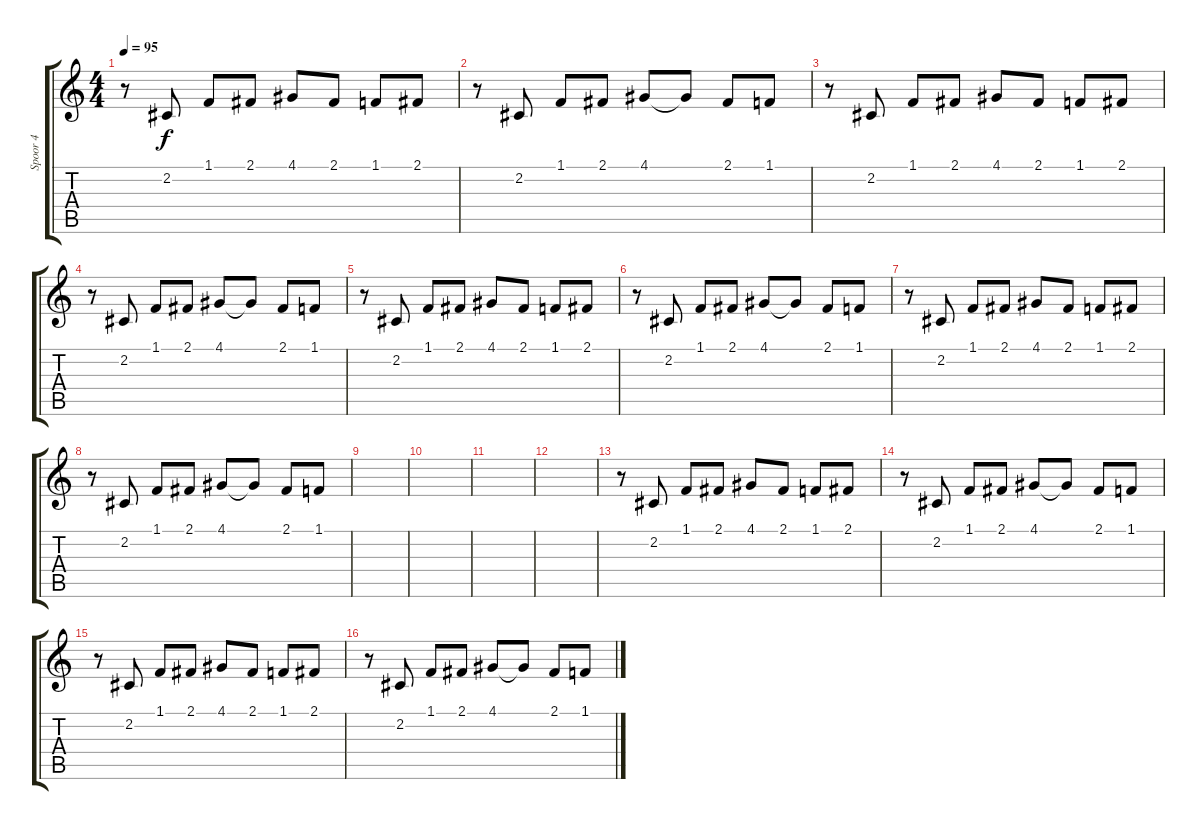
\track ("Spoor 4" "Spoor 4") {instrument choiraahs}
\staff {score tabs}
\tuning (E4 B3 G3 D3 A2 E2) {hide}
\ts (4 4)
\tempo 95
\clef g2
\ks c
r.8{dy f} 2.2.8 1.1.8 2.1.8 4.1.8 2.1.8 1.1.8 2.1.8 |
r.8 2.2.8 1.1.8 2.1.8 4.1.8 4.1{t}.8 2.1.8 1.1.8 |
r.8 2.2.8 1.1.8 2.1.8 4.1.8 2.1.8 1.1.8 2.1.8 |
r.8 2.2.8 1.1.8 2.1.8 4.1.8 4.1{t}.8 2.1.8 1.1.8 |
r.8 2.2.8 1.1.8 2.1.8 4.1.8 2.1.8 1.1.8 2.1.8 |
r.8 2.2.8 1.1.8 2.1.8 4.1.8 4.1{t}.8 2.1.8 1.1.8 |
r.8 2.2.8 1.1.8 2.1.8 4.1.8 2.1.8 1.1.8 2.1.8 |
r.8 2.2.8 1.1.8 2.1.8 4.1.8 4.1{t}.8 2.1.8 1.1.8 |
|
|
|
|
r.8 2.2.8 1.1.8 2.1.8 4.1.8 2.1.8 1.1.8 2.1.8 |
r.8 2.2.8 1.1.8 2.1.8 4.1.8 4.1{t}.8 2.1.8 1.1.8 |
r.8 2.2.8 1.1.8 2.1.8 4.1.8 2.1.8 1.1.8 2.1.8 |
r.8 2.2.8 1.1.8 2.1.8 4.1.8 4.1{t}.8 2.1.8 1.1.8
